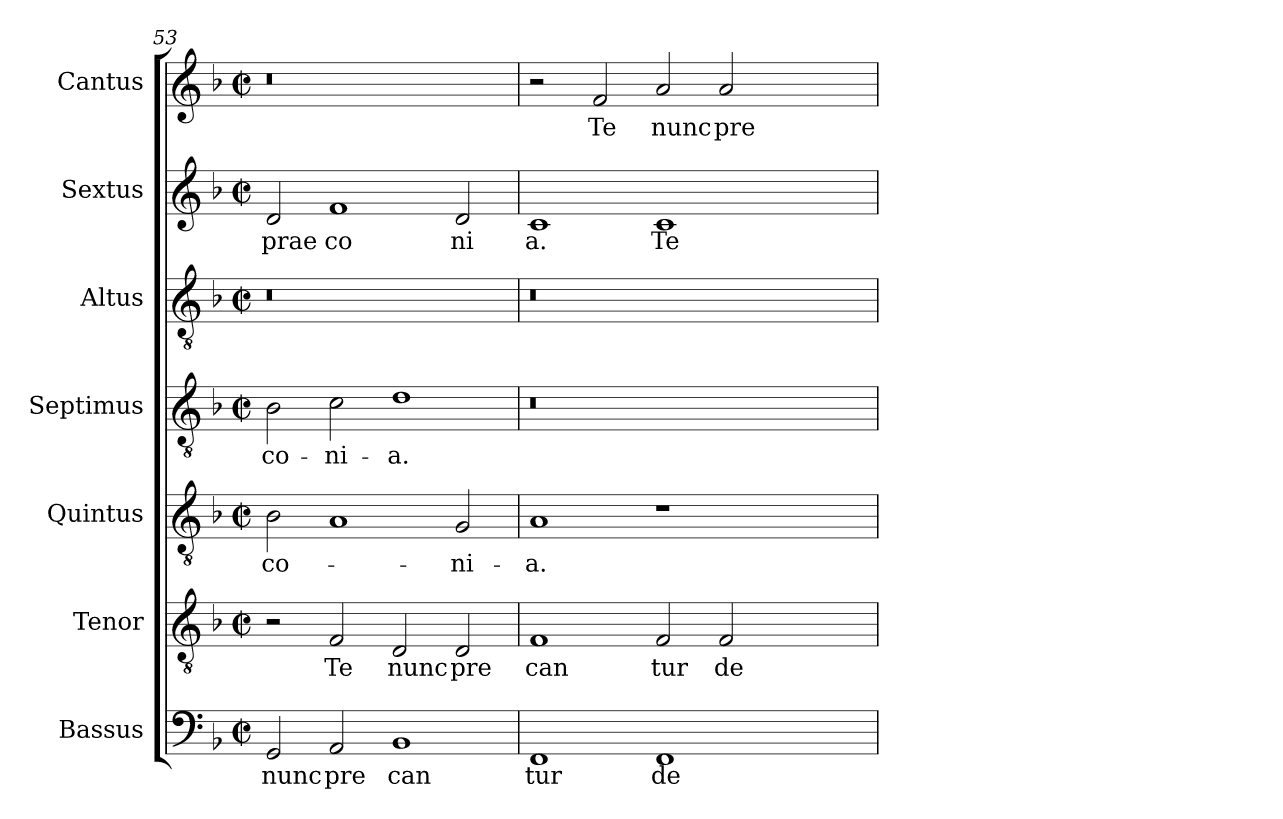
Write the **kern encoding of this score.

**kern	**text	**kern	**text	**kern	**text	**kern	**text	**kern	**kern	**text	**kern	**text
*part7	*part7	*part6	*part6	*part5	*part5	*part4	*part4	*part3	*part2	*part2	*part1	*part1
*staff7	*staff7	*staff6	*staff6	*staff5	*staff5	*staff4	*staff4	*staff3	*staff2	*staff2	*staff1	*staff1
*I"Bassus	*	*I"Tenor	*	*I"Quintus	*	*I"Septimus	*	*I"Altus	*I"Sextus	*	*I"Cantus	*
*clefF4	*	*clefGv2	*	*clefGv2	*	*clefGv2	*	*clefGv2	*clefG2	*	*clefG2	*
*k[b-]	*	*k[b-]	*	*k[b-]	*	*k[b-]	*	*k[b-]	*k[b-]	*	*k[b-]	*
*F:	*	*F:	*	*F:	*	*F:	*	*F:	*F:	*	*F:	*
*M2/2	*	*M2/2	*	*M2/2	*	*M2/2	*	*M2/2	*M2/2	*	*M2/2	*
*met(c|)	*	*met(c|)	*	*met(c|)	*	*met(c|)	*	*met(c|)	*met(c|)	*	*met(c|)	*
=53	=53	=53	=53	=53	=53	=53	=53	=53	=53	=53	=53	=53
!	!LO:LY:b:cj	!	!	!	!LO:LY:b:cj	!	!LO:LY:b:cj	!	!	!LO:LY:b:cj	!	!
2GG/	nunc	2r	.	2B-\	-co-	2B-\	-co-	0r	2d/	prae	0r	.
!	!LO:LY:b:cj	!	!LO:LY:b:cj	!	!	!	!LO:LY:b:cj	!	!	!LO:LY:b:cj	!	!
2AA/	pre	2F/	Te	1A	.	2c\	-ni-	.	1f	co	.	.
!	!LO:LY:b:cj	!	!LO:LY:b:cj	!	!	!	!LO:LY:b:cj	!	!	!	!	!
1BB-	can	2D/	nunc	.	.	1d	-a.	.	.	.	.	.
!	!	!	!LO:LY:b:cj	!	!LO:LY:b:cj	!	!	!	!	!LO:LY:b:cj	!	!
.	.	2D/	pre	2G/	-ni-	.	.	.	2d/	ni	.	.
=54	=54	=54	=54	=54	=54	=54	=54	=54	=54	=54	=54	=54
!	!LO:LY:b:cj	!	!LO:LY:b:cj	!	!LO:LY:b:cj	!	!	!	!	!LO:LY:b:cj	!	!
1FF	tur	1F	can	1A	-a.	0r	.	0r	1c	a.	2r	.
!	!	!	!	!	!	!	!	!	!	!	!	!LO:LY:b:cj
.	.	.	.	.	.	.	.	.	.	.	2f/	Te
!	!LO:LY:b:cj	!	!LO:LY:b:cj	!LO:N:vis=1	!	!	!	!	!	!LO:LY:b:cj	!	!LO:LY:b:cj
1FF	de	2F/	tur	0r	.	.	.	.	1c	Te	2a/	nunc
!	!	!	!LO:LY:b:cj	!	!	!	!	!	!	!	!	!LO:LY:b:cj
.	.	2F/	de	.	.	.	.	.	.	.	2a/	pre-
1ryy	.	1ryy	.	.	.	1ryy	.	1ryy	1ryy	.	1ryy	.
=	=	=	=	=	=	=	=	=	=	=	=	=
*-	*-	*-	*-	*-	*-	*-	*-	*-	*-	*-	*-	*-
